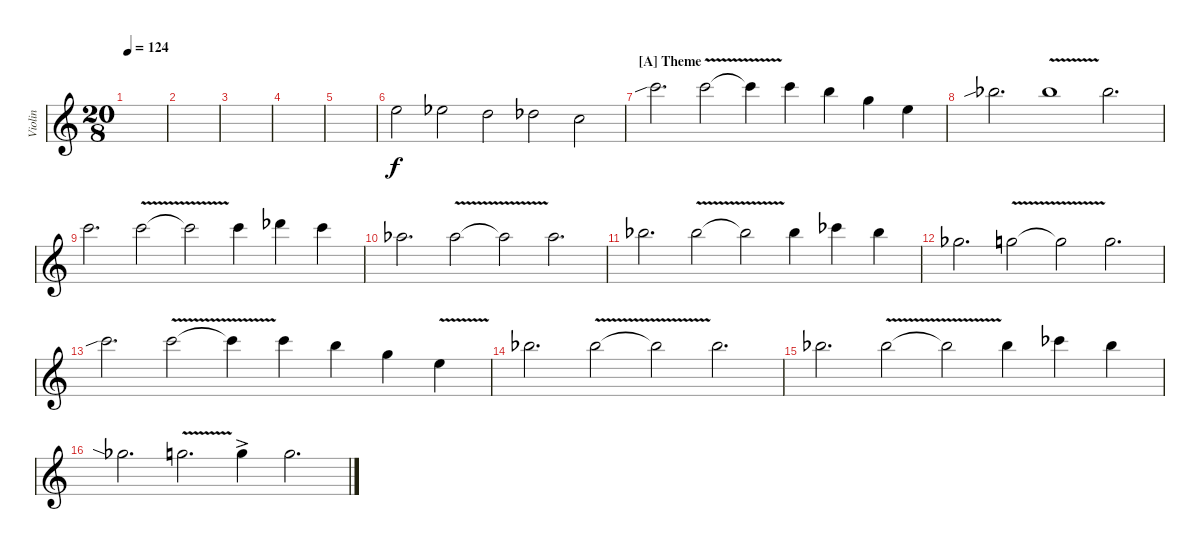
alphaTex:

\bracketExtendMode groupsimilarinstruments
\otherSystemsTrackNameOrientation horizontal
\track ("Violin" "Violin") {instrument violin}
\staff {score}
\tuning (E5 A4 D4 E3)
\ts (20 8)
\tempo 124
\clef g2
\ks c
|
|
|
|
|
7.2.2{beam Down} 6.2{acc b}.2{beam Down} 5.2.2{beam Down} 4.2{acc b}.2{beam Down} 3.2.2{beam Down} |
\section ("A" "Theme")
8.1{sib}.2{d beam Down} 8.1{v}.2{beam Down} 8.1{t}.4{beam Down} 8.1.4{beam Down} 7.1.4{beam Down} 10.2.4{beam Down} 7.2.4{beam Down} |
6.1{sib acc b}.2{d beam Down} 6.1{v acc b}.1{beam Down} 6.1{acc b}.2{d beam Down} |
8.1.2{d beam Down} 8.1{v}.2{beam Down} 8.1{t}.2{beam Down} 8.1.4{beam Down} 9.1{acc b}.4{beam Down} 8.1.4{beam Down} |
11.2{acc b}.2{d beam Down} 11.2{v acc b}.2{beam Down} 11.2{t acc b}.2{beam Down} 11.2{acc b}.2{d beam Down} |
13.2{acc b}.2{d beam Down} 13.2{v acc b}.2{beam Down} 13.2{t acc b}.2{beam Down} 13.2{acc b}.4{beam Down} 14.2{acc b}.4{beam Down} 13.2{acc b}.4{beam Down} |
9.2{acc b}.2{d beam Down} 10.2{v}.2{beam Down} 10.2{t}.2{beam Down} 10.2.2{d beam Down} |
8.1{sib}.2{d beam Down} 8.1{v}.2{beam Down} 8.1{t}.4{beam Down} 8.1.4{beam Down} 7.1.4{beam Down} 10.2.4{beam Down} 7.2{v}.4{beam Down} |
13.2{acc b}.2{d beam Down} 13.2{v acc b}.2{beam Down} 13.2{t acc b}.2{beam Down} 13.2{acc b}.2{d beam Down} |
13.2{acc b}.2{d beam Down} 13.2{v acc b}.2{beam Down} 13.2{t acc b}.2{beam Down} 13.2{acc b}.4{beam Down} 14.2{acc b}.4{beam Down} 13.2{acc b}.4{beam Down} |
9.2{sia acc b}.2{d beam Down} 10.2{v}.2{d beam Down} 10.2{ac}.4{beam Down} 10.2.2{d beam Down}
